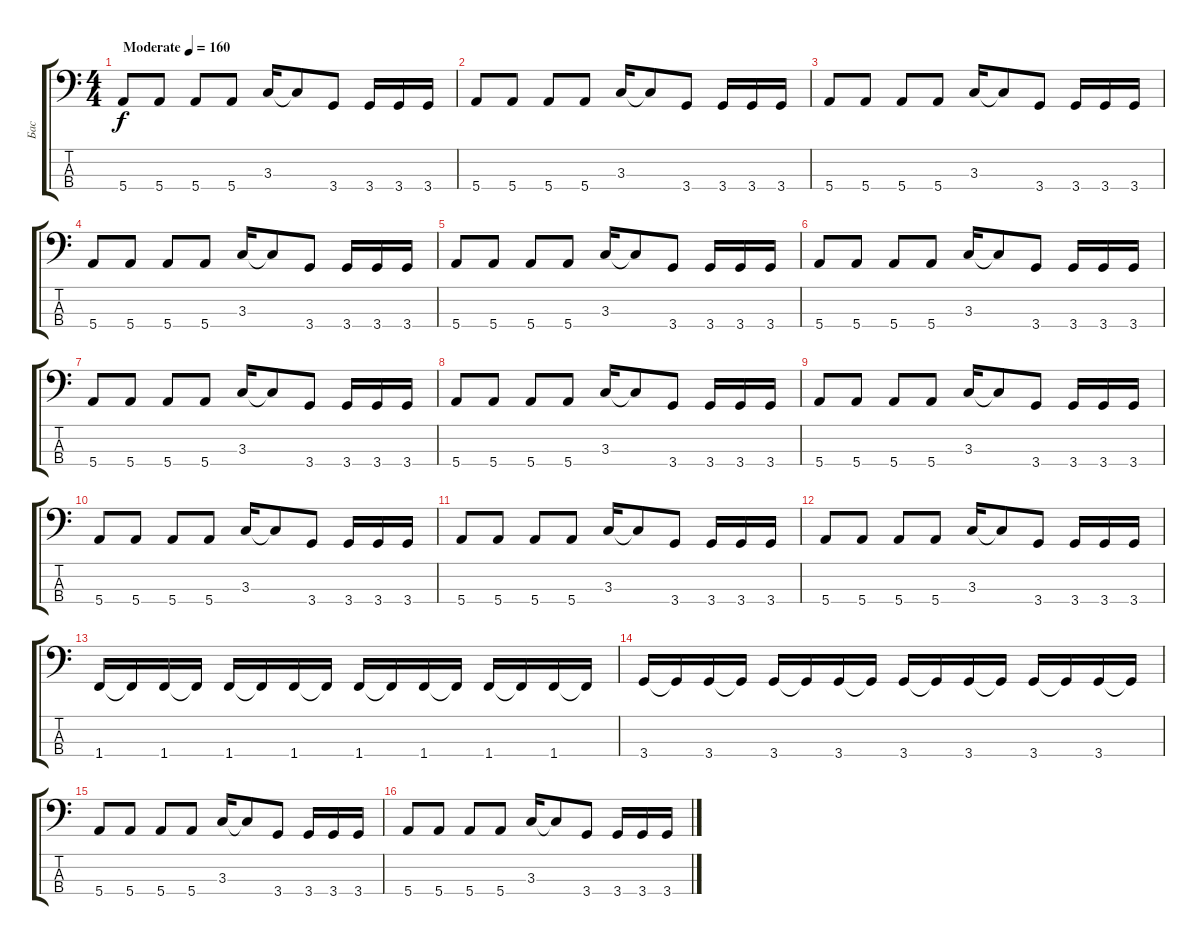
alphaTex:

\track ("Бас" "Бас") {instrument acousticguitarsteel}
\staff {score tabs}
\tuning (G2 D2 A1 E1) {hide}
\ts (4 4)
\tempo (160 "Moderate")
\clef f4
\ks c
5.4.8{dy f instrument acousticguitarsteel} 5.4.8 5.4.8 5.4.8 3.3.16 3.3{t}.8 3.4.8 3.4.16 3.4.16 3.4.16 |
5.4.8 5.4.8 5.4.8 5.4.8 3.3.16 3.3{t}.8 3.4.8 3.4.16 3.4.16 3.4.16 |
5.4.8 5.4.8 5.4.8 5.4.8 3.3.16 3.3{t}.8 3.4.8 3.4.16 3.4.16 3.4.16 |
5.4.8 5.4.8 5.4.8 5.4.8 3.3.16 3.3{t}.8 3.4.8 3.4.16 3.4.16 3.4.16 |
5.4.8 5.4.8 5.4.8 5.4.8 3.3.16 3.3{t}.8 3.4.8 3.4.16 3.4.16 3.4.16 |
5.4.8 5.4.8 5.4.8 5.4.8 3.3.16 3.3{t}.8 3.4.8 3.4.16 3.4.16 3.4.16 |
5.4.8 5.4.8 5.4.8 5.4.8 3.3.16 3.3{t}.8 3.4.8 3.4.16 3.4.16 3.4.16 |
5.4.8 5.4.8 5.4.8 5.4.8 3.3.16 3.3{t}.8 3.4.8 3.4.16 3.4.16 3.4.16 |
5.4.8 5.4.8 5.4.8 5.4.8 3.3.16 3.3{t}.8 3.4.8 3.4.16 3.4.16 3.4.16 |
5.4.8 5.4.8 5.4.8 5.4.8 3.3.16 3.3{t}.8 3.4.8 3.4.16 3.4.16 3.4.16 |
5.4.8 5.4.8 5.4.8 5.4.8 3.3.16 3.3{t}.8 3.4.8 3.4.16 3.4.16 3.4.16 |
5.4.8 5.4.8 5.4.8 5.4.8 3.3.16 3.3{t}.8 3.4.8 3.4.16 3.4.16 3.4.16 |
1.4.16 1.4{t}.16 1.4.16 1.4{t}.16 1.4.16 1.4{t}.16 1.4.16 1.4{t}.16 1.4.16 1.4{t}.16 1.4.16 1.4{t}.16 1.4.16 1.4{t}.16 1.4.16 1.4{t}.16 |
3.4.16 3.4{t}.16 3.4.16 3.4{t}.16 3.4.16 3.4{t}.16 3.4.16 3.4{t}.16 3.4.16 3.4{t}.16 3.4.16 3.4{t}.16 3.4.16 3.4{t}.16 3.4.16 3.4{t}.16 |
5.4.8 5.4.8 5.4.8 5.4.8 3.3.16 3.3{t}.8 3.4.8 3.4.16 3.4.16 3.4.16 |
5.4.8 5.4.8 5.4.8 5.4.8 3.3.16 3.3{t}.8 3.4.8 3.4.16 3.4.16 3.4.16
